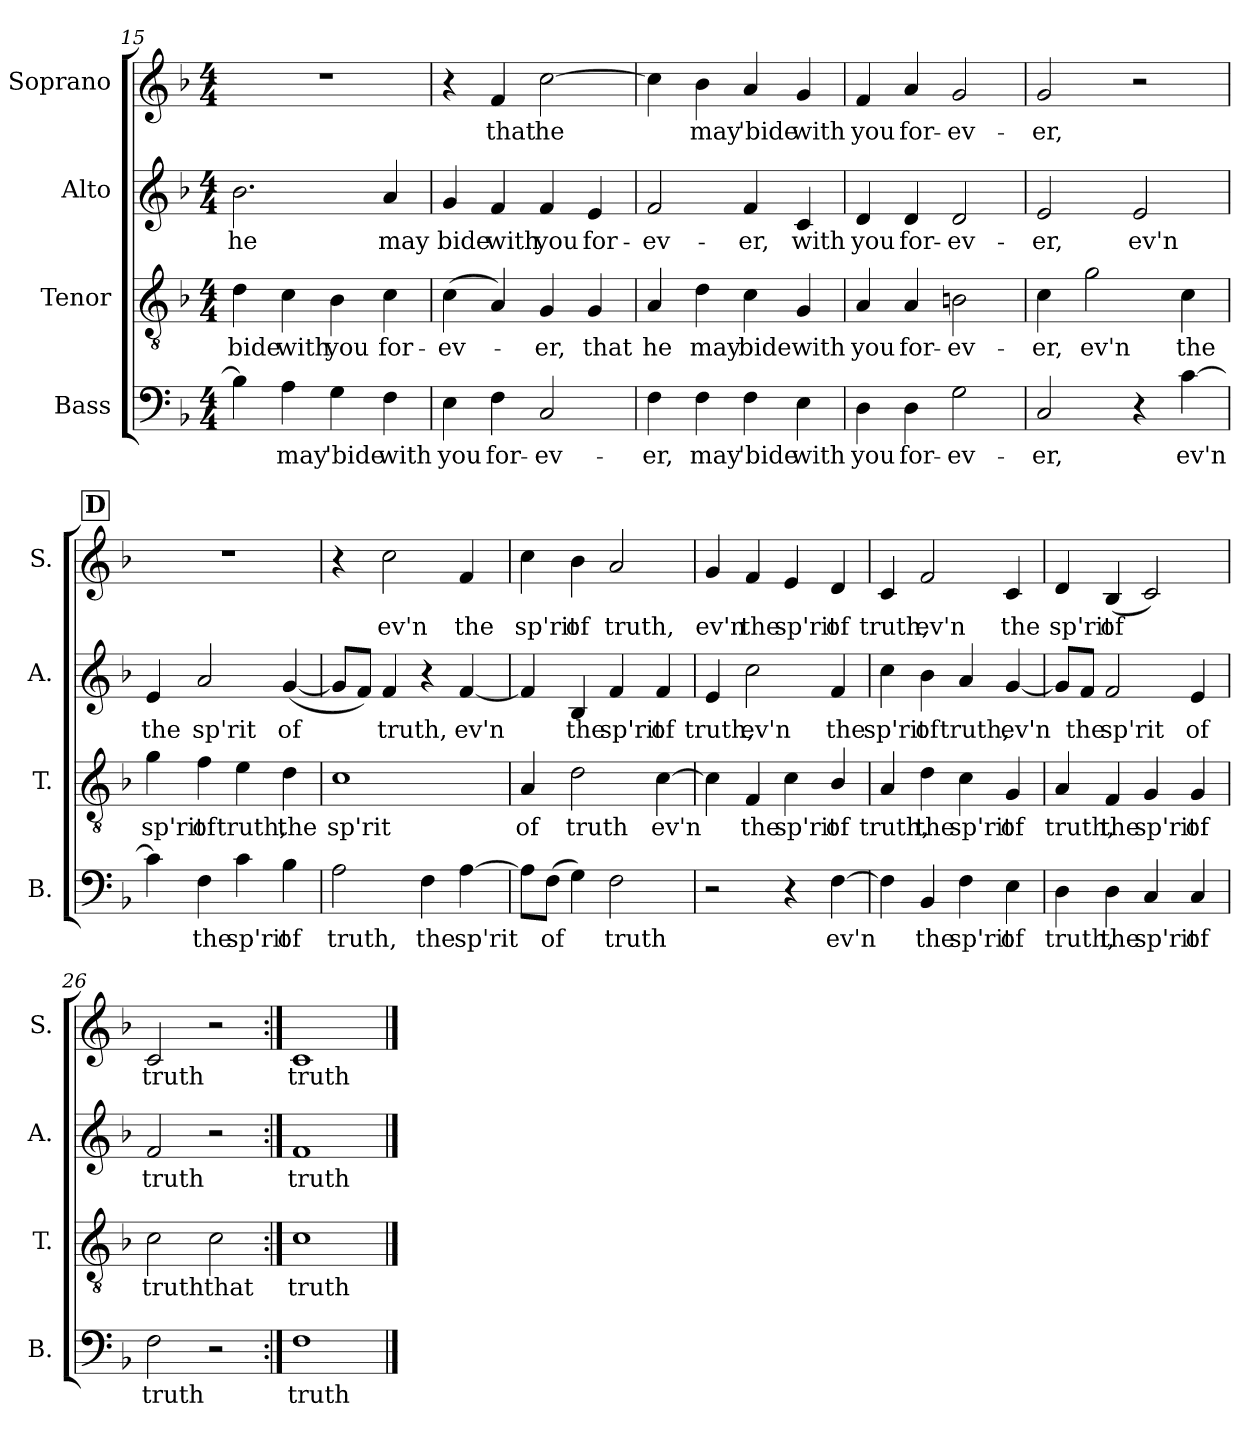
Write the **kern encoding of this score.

**kern	**text	**kern	**text	**kern	**text	**kern	**text
*part4	*part4	*part3	*part3	*part2	*part2	*part1	*part1
*staff4	*staff4	*staff3	*staff3	*staff2	*staff2	*staff1	*staff1
*I"Bass	*	*I"Tenor	*	*I"Alto	*	*I"Soprano	*
*I'B.	*	*I'T.	*	*I'A.	*	*I'S.	*
*clefF4	*	*clefGv2	*	*clefG2	*	*clefG2	*
*k[b-]	*	*k[b-]	*	*k[b-]	*	*k[b-]	*
*M4/4	*	*M4/4	*	*M4/4	*	*M4/4	*
=15	=15	=15	=15	=15	=15	=15	=15
4B-\]	.	4d\	bide	2.b-\	he	1r	.
4A\	may	4c\	with	.	.	.	.
4G\	'bide	4B-\	you	.	.	.	.
4F\	with	4c\	for-	4a/	may	.	.
=16	=16	=16	=16	=16	=16	=16	=16
4E\	you	(4c\	-ev-	4g/	bide	4r	.
4F\	for-	4A/)	.	4f/	with	4f/	that
2C/	-ev-	4G/	-er,	4f/	you	[2cc\	he
.	.	4G/	that	4e/	for-	.	.
=17	=17	=17	=17	=17	=17	=17	=17
4F\	-er,	4A/	he	2f/	-ev-	4cc\]	.
4F\	may	4d\	may	.	.	4b-\	may
4F\	'bide	4c\	bide	4f/	-er,	4a/	'bide
4E\	with	4G/	with	4c/	with	4g/	with
=18	=18	=18	=18	=18	=18	=18	=18
4D\	you	4A/	you	4d/	you	4f/	you
4D\	for-	4A/	for-	4d/	for-	4a/	for-
2G\	-ev-	2Bn\	-ev-	2d/	-ev-	2g/	-ev-
!!LO:PB:g=z
=19	=19	=19	=19	=19	=19	=19	=19
2C/	-er,	4c\	-er,	2e/	-er,	2g/	-er,
.	.	2g\	ev'n	.	.	.	.
4r	.	.	.	2e/	ev'n	2r	.
[4c\	ev'n	4c\	the	.	.	.	.
!!LO:REH:place=s1:a:B:fs=14:t=D
=20	=20	=20	=20	=20	=20	=20	=20
4c\]	.	4g\	sp'rit	4e/	the	1r	.
4F\	the	4f\	of	2a/	sp'rit	.	.
4c\	sp'rit	4e\	truth,	.	.	.	.
4B-\	of	4d\	the	(>[4g/	of	.	.
=21	=21	=21	=21	=21	=21	=21	=21
*^	*	*	*	*	*	*	*
2A\	2.ryy	truth,	1c	sp'rit	8g/L]	.	4r	.
.	.	.	.	.	8f/J)	.	.	.
.	.	.	.	.	4f/	truth,	2cc\	ev'n
4F\	.	the	.	.	4r	.	.	.
[4A\	8ryy	sp'rit	.	.	[4f/	ev'n	4f/	the
.	8ryy	.	.	.	.	.	.	.
*v	*v	*	*	*	*	*	*	*
=22	=22	=22	=22	=22	=22	=22	=22
8A\L]	.	4A/	of	4f/]	.	4cc\	sp'rit
(8F\J	of	.	.	.	.	.	.
4G\)	.	2d\	truth	4B-/	the	4b-\	of
2F\	truth	.	.	4f/	sp'rit	2a/	truth,
.	.	[4c\	ev'n	4f/	of	.	.
=23	=23	=23	=23	=23	=23	=23	=23
2r	.	4c\]	.	4e/	truth,	4g/	ev'n
.	.	4F/	the	2cc\	ev'n	4f/	the
4r	.	4c\	sp'rit	.	.	4e/	sp'rit
[4F\	ev'n	4B-/	of	4f/	the	4d/	of
!!LO:LB:g=z
=24	=24	=24	=24	=24	=24	=24	=24
4F\]	.	4A/	truth,	4cc\	sp'rit	4c/	truth,
4BB-/	the	4d\	the	4b-\	of	2f/	ev'n
4F\	sp'rit	4c\	sp'rit	4a/	truth,	.	.
4E\	of	4G/	of	[4g/	ev'n	4c/	the
=25	=25	=25	=25	=25	=25	=25	=25
4D\	truth,	4A/	truth,	8g/L]	.	4d/	sp'rit
.	.	.	.	8f/J	the	.	.
4D\	the	4F/	the	2f/	sp'rit	(>4B-/	of
4C/	sp'rit	4G/	sp'rit	.	.	2c/)	.
4C/	of	4G/	of	4e/	of	.	.
=26	=26	=26	=26	=26	=26	=26	=26
2F\	truth	2c\	truth	2f/	truth	2c/	truth
2r	.	2c\	that	2r	.	2r	.
=27:|!	=27:|!	=27:|!	=27:|!	=27:|!	=27:|!	=27:|!	=27:|!
1F	truth	1c	truth	1f	truth	1c	truth
==	==	==	==	==	==	==	==
*-	*-	*-	*-	*-	*-	*-	*-
